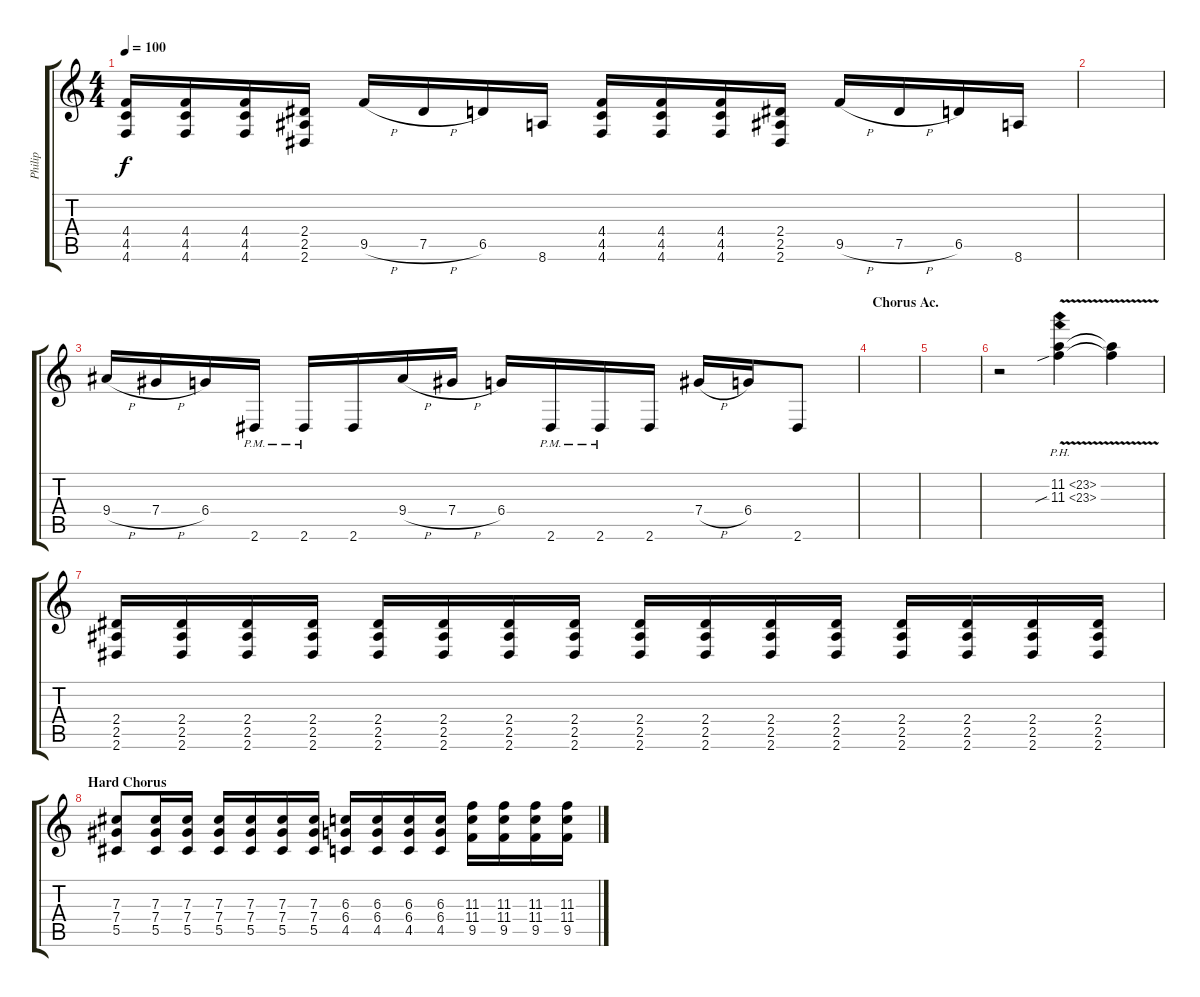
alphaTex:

\track ("Philip" "Philip") {instrument distortionguitar}
\staff {score tabs}
\tuning (Eb4 Bb3 Gb3 Db3 Ab2 Db2) {hide}
\ts (4 4)
\tempo 100
\clef g2
\ks c
(4.4 4.5 4.6).16{dy f volume 13 instrument distortionguitar} (4.4 4.5 4.6).16 (4.4 4.5 4.6).16 (2.4 2.5 2.6).16 9.5{h}.16 7.5{h}.16 6.5.16 8.6.16 (4.4 4.5 4.6).16 (4.4 4.5 4.6).16 (4.4 4.5 4.6).16 (2.4 2.5 2.6).16 9.5{h}.16 7.5{h}.16 6.5.16 8.6.16 |
|
9.4{h}.16 7.4{h}.16 6.4.16 2.6{pm}.16 2.6{pm}.16 2.6.16 9.4{h}.16 7.4{h}.16 6.4.16 2.6{pm}.16 2.6{pm}.16 2.6.16 7.4{h}.16 6.4.16 2.6.8 |
\section ("" "Chorus Ac.")
|
|
r.2 (11.2{ph 12 v} 11.3{ph 12 sib}).4 (11.2{t} 11.3{t}).4 |
(2.4 2.5 2.6).16{instrument distortionguitar} (2.4 2.5 2.6).16 (2.4 2.5 2.6).16 (2.4 2.5 2.6).16 (2.4 2.5 2.6).16 (2.4 2.5 2.6).16 (2.4 2.5 2.6).16 (2.4 2.5 2.6).16 (2.4 2.5 2.6).16 (2.4 2.5 2.6).16 (2.4 2.5 2.6).16 (2.4 2.5 2.6).16 (2.4 2.5 2.6).16 (2.4 2.5 2.6).16 (2.4 2.5 2.6).16 (2.4 2.5 2.6).16 |
\section ("" "Hard Chorus")
(7.3 7.4 5.5).8 (7.3 7.4 5.5).16 (7.3 7.4 5.5).16 (7.3 7.4 5.5).16 (7.3 7.4 5.5).16 (7.3 7.4 5.5).16 (7.3 7.4 5.5).16 (6.3 6.4 4.5).16 (6.3 6.4 4.5).16 (6.3 6.4 4.5).16 (6.3 6.4 4.5).16 (11.3 11.4 9.5).16 (11.3 11.4 9.5).16 (11.3 11.4 9.5).16 (11.3 11.4 9.5).16
